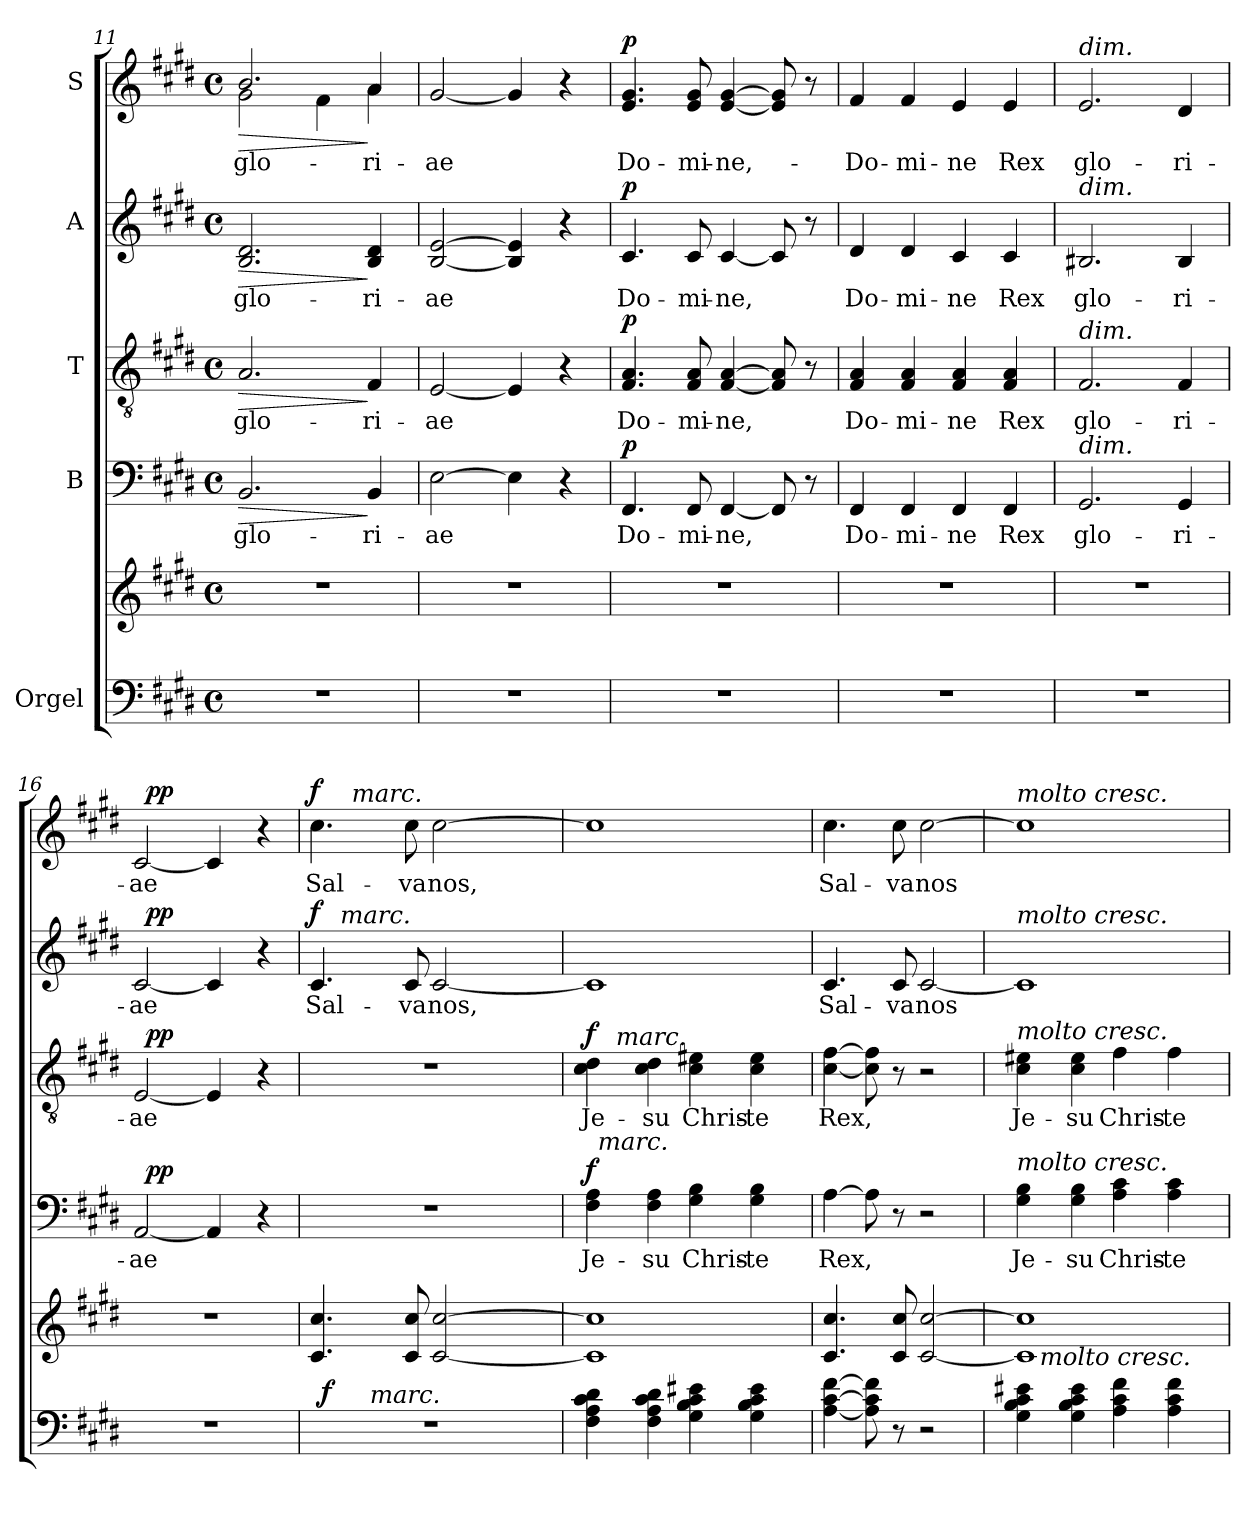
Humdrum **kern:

**kern	**kern	**dynam	**kern	**text	**dynam	**kern	**text	**dynam	**kern	**text	**dynam	**kern	**text	**dynam
*part5	*part5	*part5	*part4	*part4	*part4	*part3	*part3	*part3	*part2	*part2	*part2	*part1	*part1	*part1
*staff6	*staff5	*staff5/6	*staff4	*staff4	*staff4	*staff3	*staff3	*staff3	*staff2	*staff2	*staff2	*staff1	*staff1	*staff1
*I"Orgel	*	*	*I"B	*	*	*I"T	*	*	*I"A	*	*	*I"S	*	*
!!LO:PB:g=z
*clefF4	*clefG2	*	*clefF4	*	*	*clefGv2	*	*	*clefG2	*	*	*clefG2	*	*
*k[f#c#g#d#]	*k[f#c#g#d#]	*	*k[f#c#g#d#]	*	*	*k[f#c#g#d#]	*	*	*k[f#c#g#d#]	*	*	*k[f#c#g#d#]	*	*
*c#:	*c#:	*	*c#:	*	*	*c#:	*	*	*c#:	*	*	*c#:	*	*
*M4/4	*M4/4	*	*M4/4	*	*	*M4/4	*	*	*M4/4	*	*	*M4/4	*	*
*met(c)	*met(c)	*	*met(c)	*	*	*met(c)	*	*	*met(c)	*	*	*met(c)	*	*
=11	=11	=11	=11	=11	=11	=11	=11	=11	=11	=11	=11	=11	=11	=11
!	!	!	!	!	!LO:HP:b	!	!	!LO:HP:b	!	!	!LO:HP:b	!	!	!LO:HP:b
*	*	*	*	*	*	*	*	*	*	*	*	*^	*	*
1r	1r	.	2.BB/	glo-	>	2.A/	glo-	>	2.B/ 2.d#/	glo-	>	2.b/	2g#\	glo-	>
.	.	.	.	.	.	.	.	.	.	.	.	.	4f#\	.	.
.	.	.	4BB/	-ri-	]	4F#/	-ri-	]	4B/ 4d#/	-ri-	]	4a/	4a\	-ri-	]
*	*	*	*	*	*	*	*	*	*	*	*	*v	*v	*	*
=12	=12	=12	=12	=12	=12	=12	=12	=12	=12	=12	=12	=12	=12	=12
1r	1r	.	[2E\	-ae	.	[2E/	-ae	.	[2B/ [2e/	-ae	.	[2g#/	-ae	.
.	.	.	4E\]	.	.	4E/]	.	.	4B/] 4e/]	.	.	4g#/]	.	.
.	.	.	4r	.	.	4r	.	.	4r	.	.	4r	.	.
=13	=13	=13	=13	=13	=13	=13	=13	=13	=13	=13	=13	=13	=13	=13
!	!	!	!	!	!LO:DY:a	!	!	!LO:DY:a	!	!	!LO:DY:a	!	!	!LO:DY:a
1r	1r	.	4.FF#/	Do-	p	4.F#/ 4.A/	Do-	p	4.c#/	Do-	p	4.e/ 4.g#/	Do-	p
.	.	.	8FF#/	-mi-	.	8F#/ 8A/	-mi-	.	8c#/	-mi-	.	8e/ 8g#/	-mi-	.
.	.	.	[4FF#/	-ne,	.	[4F#/ [4A/	-ne,	.	[4c#/	-ne,	.	[4e/ [4g#/	-ne,-	.
.	.	.	8FF#/]	.	.	8F#/] 8A/]	.	.	8c#/]	.	.	8e/] 8g#/]	.	.
.	.	.	8r	.	.	8r	.	.	8r	.	.	8r	.	.
=14	=14	=14	=14	=14	=14	=14	=14	=14	=14	=14	=14	=14	=14	=14
1r	1r	.	4FF#/	Do-	.	4F#/ 4A/	Do-	.	4d#/	Do-	.	4f#/	-Do-	.
.	.	.	4FF#/	-mi-	.	4F#/ 4A/	-mi-	.	4d#/	-mi-	.	4f#/	-mi-	.
.	.	.	4FF#/	-ne	.	4F#/ 4A/	-ne	.	4c#/	-ne	.	4e/	-ne	.
.	.	.	4FF#/	Rex	.	4F#/ 4A/	Rex	.	4c#/	Rex	.	4e/	Rex	.
=15	=15	=15	=15	=15	=15	=15	=15	=15	=15	=15	=15	=15	=15	=15
!	!	!	!	!	!	!	!	!	!	!	!	!LO:TX:a:i:t=dim.	!	!
!	!	!	!	!	!	!	!	!	!LO:TX:a:i:t=dim.	!	!	!	!	!
!	!	!	!	!	!	!LO:TX:a:i:t=dim.	!	!	!	!	!	!	!	!
!	!	!	!LO:TX:a:i:t=dim.	!	!	!	!	!	!	!	!	!	!	!
1r	1r	.	2.GG#/	glo-	.	2.F#/	glo-	.	2.B#X/	glo-	.	2.e/	glo-	.
.	.	.	4GG#/	-ri-	.	4F#/	-ri-	.	4B#/	-ri-	.	4d#/	-ri-	.
!!LO:LB:g=z
=16	=16	=16	=16	=16	=16	=16	=16	=16	=16	=16	=16	=16	=16	=16
*	*	*	*^	*	*	*^	*	*	*^	*	*	*^	*	*
1r	1r	.	[2AA/	32ryy	-ae	.	[2E/	32ryy	-ae	.	[2c#/	32ryy	-ae	.	[2c#/	32ryy	-ae	.
!	!	!	!	!	!	!LO:DY:a	!	!	!	!LO:DY:a	!	!	!	!LO:DY:a	!	!	!	!LO:DY:a
.	.	.	.	2ryy	.	pp	.	2ryy	.	pp	.	2ryy	.	pp	.	2ryy	.	pp
.	.	.	4AA/]	.	.	.	4E/]	.	.	.	4c#/]	.	.	.	4c#/]	.	.	.
.	.	.	.	4...ryy	.	.	.	4...ryy	.	.	.	4...ryy	.	.	.	4...ryy	.	.
.	.	.	4r	.	.	.	4r	.	.	.	4r	.	.	.	4r	.	.	.
=17	=17	=17	=17	=17	=17	=17	=17	=17	=17	=17	=17	=17	=17	=17	=17	=17	=17	=17
!	!	!	!	!	!	!	!	!	!	!	!	!	!	!LO:DY:a	!	!	!	!LO:DY:a
*^	*	*	*	*	*	*	*	*	*	*	*	*	*	*	*	*	*	*
*	*	*	*	*v	*v	*	*	*	*	*	*	*	*	*	*	*	*	*	*
*	*^	*	*	*	*	*	*v	*v	*	*	*	*	*	*	*	*	*	*
1r	32ryy	8.ryy	4.c#/ 4.cc#/	.	1r	.	.	1r	.	.	4.c#/	16.ryy	Sal-	f	4.cc#\	8ryy	Sal-	f
!	!	!	!	!LO:DY:a=2	!	!	!	!	!	!	!	!	!	!	!	!	!	!
.	2ryy	.	.	f	.	.	.	.	.	.	.	.	.	.	.	.	.	.
!	!	!	!	!	!	!	!	!	!	!	!	!LO:TX:a:i:t=marc.	!	!	!	!	!	!
.	.	.	.	.	.	.	.	.	.	.	.	2ryy	.	.	.	.	.	.
!	!	!	!	!	!	!	!	!	!	!	!	!	!	!	!	!LO:TX:a:i:t=marc.	!	!
.	.	.	.	.	.	.	.	.	.	.	.	.	.	.	.	2..ryy	.	.
!	!	!LO:TX:a:i:t=marc.	!	!	!	!	!	!	!	!	!	!	!	!	!	!	!	!
.	.	2ryy	.	.	.	.	.	.	.	.	.	.	.	.	.	.	.	.
.	.	.	8c#/ 8cc#/	.	.	.	.	.	.	.	8c#/	.	-va	.	8cc#\	.	-va	.
.	.	.	[2c#/ [2cc#/	.	.	.	.	.	.	.	[2c#/	.	nos,	.	[2cc#\	.	nos,	.
.	4...ryy	.	.	.	.	.	.	.	.	.	.	.	.	.	.	.	.	.
.	.	.	.	.	.	.	.	.	.	.	.	4ryy	.	.	.	.	.	.
.	.	4ryy	.	.	.	.	.	.	.	.	.	.	.	.	.	.	.	.
.	.	.	.	.	.	.	.	.	.	.	.	8ryy	.	.	.	.	.	.
.	.	16ryy	.	.	.	.	.	.	.	.	.	.	.	.	.	.	.	.
.	.	.	.	.	.	.	.	.	.	.	.	32ryy	.	.	.	.	.	.
=18	=18	=18	=18	=18	=18	=18	=18	=18	=18	=18	=18	=18	=18	=18	=18	=18	=18	=18
!	!	!	!	!	!	!	!LO:DY:a	!	!	!LO:DY:a	!	!	!	!	!	!	!	!
*	*	*	*	*	*	*	*	*	*	*	*v	*v	*	*	*	*	*	*
*v	*v	*v	*	*	*^	*	*	*^	*	*	*	*	*	*v	*v	*	*
4F#\ 4A\ 4c#\ 4d#\	1c#] 1cc#]	.	4F#\ 4A\	32ryy	Je-	f	4c#\ 4d#\	16.ryy	Je-	f	1c#]	.	.	1cc#]	.	.
!	!	!	!	!LO:TX:a:i:t=marc.	!	!	!	!	!	!	!	!	!	!	!	!
.	.	.	.	2ryy	.	.	.	.	.	.	.	.	.	.	.	.
!	!	!	!	!	!	!	!	!LO:TX:a:i:t=marc.	!	!	!	!	!	!	!	!
.	.	.	.	.	.	.	.	2ryy	.	.	.	.	.	.	.	.
4F#\ 4A\ 4c#\ 4d#\	.	.	4F#\ 4A\	.	-su	.	4c#\ 4d#\	.	-su	.	.	.	.	.	.	.
4G#\ 4B\ 4c#\ 4e#X\	.	.	4G#\ 4B\	.	Chris-	.	4c#\ 4e#X\	.	Chris-	.	.	.	.	.	.	.
.	.	.	.	4...ryy	.	.	.	.	.	.	.	.	.	.	.	.
.	.	.	.	.	.	.	.	4ryy	.	.	.	.	.	.	.	.
4G#\ 4B\ 4c#\ 4e#\	.	.	4G#\ 4B\	.	-te	.	4c#\ 4e#\	.	-te	.	.	.	.	.	.	.
.	.	.	.	.	.	.	.	8ryy	.	.	.	.	.	.	.	.
.	.	.	.	.	.	.	.	32ryy	.	.	.	.	.	.	.	.
*	*	*	*v	*v	*	*	*	*	*	*	*	*	*	*	*	*
*	*	*	*	*	*	*v	*v	*	*	*	*	*	*	*	*
=19	=19	=19	=19	=19	=19	=19	=19	=19	=19	=19	=19	=19	=19	=19
[4A\ [4c#\ [4f#\	4.c#/ 4.cc#/	.	[4A\	Rex,	.	[4c#\ [4f#\	Rex,	.	4.c#/	Sal-	.	4.cc#\	Sal-	.
8A\] 8c#\] 8f#\]	.	.	8A\]	.	.	8c#\] 8f#\]	.	.	.	.	.	.	.	.
8r	8c#/ 8cc#/	.	8r	.	.	8r	.	.	8c#/	-va	.	8cc#\	-va	.
2r	[2c#/ [2cc#/	.	2r	.	.	2r	.	.	[2c#/	nos	.	[2cc#\	nos	.
=20	=20	=20	=20	=20	=20	=20	=20	=20	=20	=20	=20	=20	=20	=20
!	!	!	!	!	!	!	!	!	!	!	!	!LO:TX:a:i:t=molto cresc.	!	!
!	!	!	!	!	!	!	!	!	!LO:TX:a:i:t=molto cresc.	!	!	!	!	!
!	!	!	!	!	!	!LO:TX:a:i:t=molto cresc.	!	!	!	!	!	!	!	!
!	!	!	!LO:TX:a:i:t=molto cresc.	!	!	!	!	!	!	!	!	!	!	!
*	*^	*	*	*	*	*	*	*	*	*	*	*	*	*
4G#\ 4B\ 4c#\ 4e#X\	1c#] 1cc#]	16.ryy	.	4G#\ 4B\	Je-	.	4c#\ 4e#X\	Je-	.	1c#]	.	.	1cc#]	.	.
!	!	!LO:TX:b:i:t=molto cresc.	!	!	!	!	!	!	!	!	!	!	!	!	!
.	.	2ryy	.	.	.	.	.	.	.	.	.	.	.	.	.
4G#\ 4B\ 4c#\ 4e#\	.	.	.	4G#\ 4B\	-su	.	4c#\ 4e#\	-su	.	.	.	.	.	.	.
4A\ 4c#\ 4f#\	.	.	.	4A\ 4c#\	Chris-	.	4f#\	Chris-	.	.	.	.	.	.	.
.	.	4ryy	.	.	.	.	.	.	.	.	.	.	.	.	.
4A\ 4c#\ 4f#\	.	.	.	4A\ 4c#\	-te	.	4f#\	-te	.	.	.	.	.	.	.
.	.	8ryy	.	.	.	.	.	.	.	.	.	.	.	.	.
.	.	32ryy	.	.	.	.	.	.	.	.	.	.	.	.	.
*	*v	*v	*	*	*	*	*	*	*	*	*	*	*	*	*
=	=	=	=	=	=	=	=	=	=	=	=	=	=	=
*-	*-	*-	*-	*-	*-	*-	*-	*-	*-	*-	*-	*-	*-	*-
